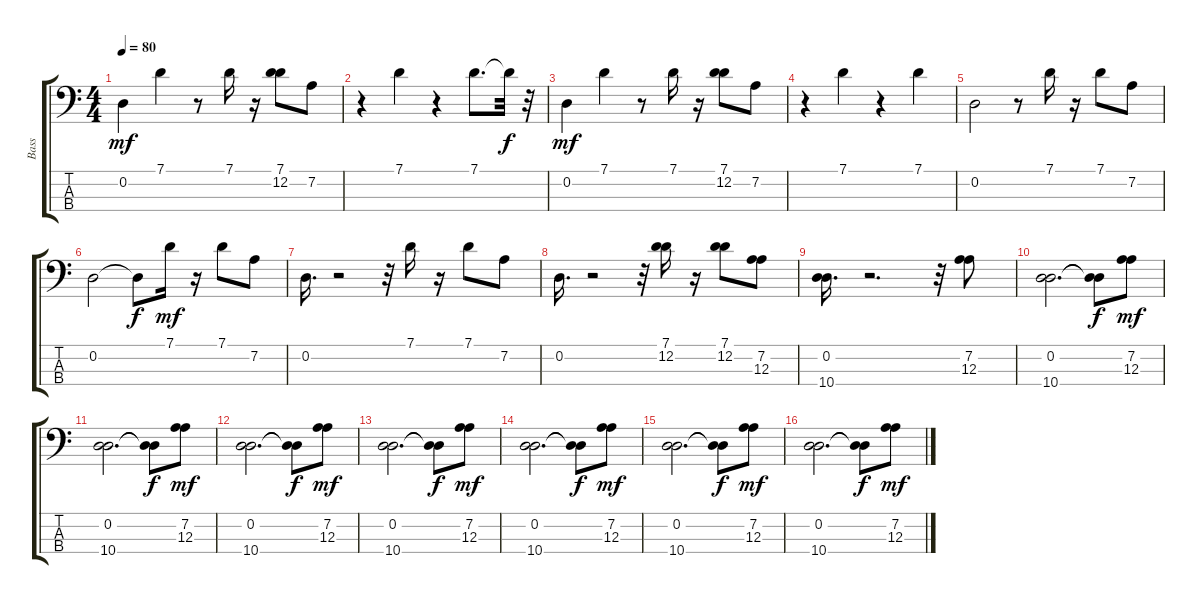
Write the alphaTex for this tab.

\track ("Bass    " "Bass    ") {instrument acousticbass}
\staff {score tabs}
\tuning (G2 D2 A1 E1) {hide}
\ts (4 4)
\tempo 80
\clef f4
\ks c
0.2.4{dy mf} 7.1.4 r.8 7.1.16 r.16 (7.1 12.2).8 7.2.8 |
r.4 7.1.4 r.4 7.1.8{d} 7.1{t}.32{dy f} r.32 |
0.2.4{dy mf} 7.1.4 r.8 7.1.16 r.16 (7.1 12.2).8 7.2.8 |
r.4 7.1.4 r.4 7.1.4 |
0.2.2 r.8 7.1.16 r.16 7.1.8 7.2.8 |
0.2.2 0.2{t}.8{dy f} 7.1.16{dy mf} r.16 7.1.8 7.2.8 |
0.2.16{d} r.2 r.32 7.1.16 r.16 7.1.8 7.2.8 |
0.2.16{d} r.2 r.32 (7.1 12.2).16 r.16 (7.1 12.2).8 (7.2 12.3).8 |
(0.2 10.4).16{d} r.2{d} r.32 (7.2 12.3).8 |
(0.2 10.4).2{d} (0.2{t} 10.4{t}).8{dy f} (7.2 12.3).8{dy mf} |
(0.2 10.4).2{d} (0.2{t} 10.4{t}).8{dy f} (7.2 12.3).8{dy mf} |
(0.2 10.4).2{d} (0.2{t} 10.4{t}).8{dy f} (7.2 12.3).8{dy mf} |
(0.2 10.4).2{d} (0.2{t} 10.4{t}).8{dy f} (7.2 12.3).8{dy mf} |
(0.2 10.4).2{d} (0.2{t} 10.4{t}).8{dy f} (7.2 12.3).8{dy mf} |
(0.2 10.4).2{d} (0.2{t} 10.4{t}).8{dy f} (7.2 12.3).8{dy mf} |
(0.2 10.4).2{d} (0.2{t} 10.4{t}).8{dy f} (7.2 12.3).8{dy mf}
